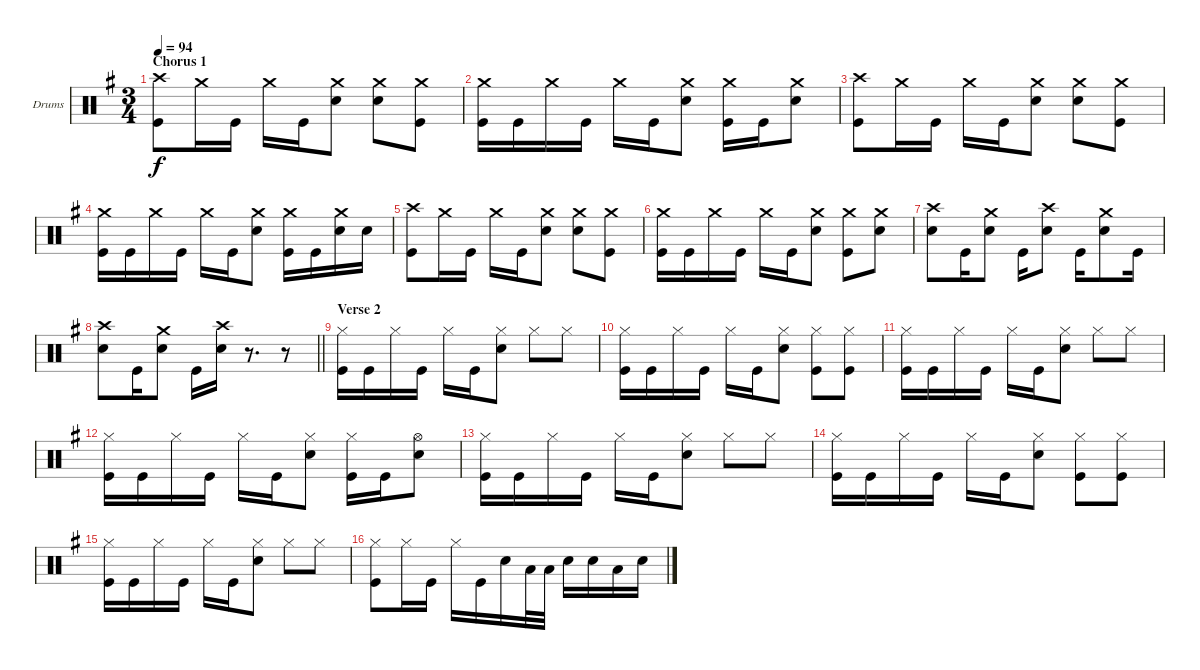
\bracketExtendMode groupsimilarinstruments
\firstSystemTrackNameOrientation horizontal
\otherSystemsTrackNameOrientation horizontal
\track ("Drumkit" "Drums") {instrument percussion}
\staff {score}
\articulation defaults
\ts (3 4)
\section ("" "Chorus 1")
\tempo 94
\clef neutral
\ks g
("Crash high (hit)" "Kick (hit)").8{dy f} "Crash medium (hit)".16 "Kick (hit)".16 "Crash medium (hit)".16 "Kick (hit)".16 ("Crash medium (hit)" "Snare (hit) 2").8 ("Crash medium (hit)" "Snare (hit) 2").8 ("Crash medium (hit)" "Kick (hit)").8 |
("Crash medium (hit)" "Kick (hit)").16 "Kick (hit)".16 "Crash medium (hit)".16 "Kick (hit)".16 "Crash medium (hit)".16 "Kick (hit)".16 ("Crash medium (hit)" "Snare (hit) 2").8 ("Crash medium (hit)" "Kick (hit)").16 "Kick (hit)".16 ("Crash medium (hit)" "Snare (hit) 2").8 |
("Crash high (hit)" "Kick (hit)").8 "Crash medium (hit)".16 "Kick (hit)".16 "Crash medium (hit)".16 "Kick (hit)".16 ("Crash medium (hit)" "Snare (hit) 2").8 ("Crash medium (hit)" "Snare (hit) 2").8 ("Crash medium (hit)" "Kick (hit)").8 |
("Crash medium (hit)" "Kick (hit)").16 "Kick (hit)".16 "Crash medium (hit)".16 "Kick (hit)".16 "Crash medium (hit)".16 "Kick (hit)".16 ("Crash medium (hit)" "Snare (hit) 2").8 ("Crash medium (hit)" "Kick (hit)").16 "Kick (hit)".16 ("Crash medium (hit)" "Snare (hit) 2").16 "Snare (hit) 2".16 |
("Crash high (hit)" "Kick (hit)").8 "Crash medium (hit)".16 "Kick (hit)".16 "Crash medium (hit)".16 "Kick (hit)".16 ("Crash medium (hit)" "Snare (hit) 2").8 ("Crash medium (hit)" "Snare (hit) 2").8 ("Crash medium (hit)" "Kick (hit)").8 |
("Crash medium (hit)" "Kick (hit)").16 "Kick (hit)".16 "Crash medium (hit)".16 "Kick (hit)".16 "Crash medium (hit)".16 "Kick (hit)".16 ("Crash medium (hit)" "Snare (hit) 2").8 ("Crash medium (hit)" "Kick (hit)").8 ("Crash medium (hit)" "Snare (hit) 2").8 |
("Crash high (hit)" "Snare (hit) 2").8 "Kick (hit)".16 ("Crash medium (hit)" "Snare (hit) 2").8 "Kick (hit)".16 ("Crash high (hit)" "Snare (hit) 2").8 "Kick (hit)".16 ("Crash medium (hit)" "Snare (hit) 2").8 "Kick (hit)".16 |
\barLineRight lightlight
("Crash high (hit)" "Snare (hit) 2").8 "Kick (hit)".16 ("Crash medium (hit)" "Snare (hit) 2").8 "Kick (hit)".16 ("Crash high (hit)" "Snare (hit) 2").16 r.8{d} r.8 |
\section ("" "Verse 2")
("Hi-Hat (closed)" "Kick (hit)").16 "Kick (hit)".16 "Hi-Hat (closed)".16 "Kick (hit)".16 "Hi-Hat (closed)".16 "Kick (hit)".16 ("Hi-Hat (closed)" "Snare (hit) 2").8 "Hi-Hat (closed)".8 "Hi-Hat (closed)".8 |
("Hi-Hat (closed)" "Kick (hit)").16 "Kick (hit)".16 "Hi-Hat (closed)".16 "Kick (hit)".16 "Hi-Hat (closed)".16 "Kick (hit)".16 ("Hi-Hat (closed)" "Snare (hit) 2").8 ("Hi-Hat (closed)" "Kick (hit)").8 ("Hi-Hat (closed)" "Kick (hit)").8 |
("Hi-Hat (closed)" "Kick (hit)").16 "Kick (hit)".16 "Hi-Hat (closed)".16 "Kick (hit)".16 "Hi-Hat (closed)".16 "Kick (hit)".16 ("Hi-Hat (closed)" "Snare (hit) 2").8 "Hi-Hat (closed)".8 "Hi-Hat (closed)".8 |
("Hi-Hat (closed)" "Kick (hit)").16 "Kick (hit)".16 "Hi-Hat (closed)".16 "Kick (hit)".16 "Hi-Hat (closed)".16 "Kick (hit)".16 ("Hi-Hat (closed)" "Snare (hit) 2").8 ("Hi-Hat (closed)" "Kick (hit)").16 "Kick (hit)".16 ("Hi-Hat (open)" "Snare (hit) 2").8 |
("Hi-Hat (closed)" "Kick (hit)").16 "Kick (hit)".16 "Hi-Hat (closed)".16 "Kick (hit)".16 "Hi-Hat (closed)".16 "Kick (hit)".16 ("Hi-Hat (closed)" "Snare (hit) 2").8 "Hi-Hat (closed)".8 "Hi-Hat (closed)".8 |
("Hi-Hat (closed)" "Kick (hit)").16 "Kick (hit)".16 "Hi-Hat (closed)".16 "Kick (hit)".16 "Hi-Hat (closed)".16 "Kick (hit)".16 ("Hi-Hat (closed)" "Snare (hit) 2").8 ("Hi-Hat (closed)" "Kick (hit)").8 ("Hi-Hat (closed)" "Kick (hit)").8 |
("Hi-Hat (closed)" "Kick (hit)").16 "Kick (hit)".16 "Hi-Hat (closed)".16 "Kick (hit)".16 "Hi-Hat (closed)".16 "Kick (hit)".16 ("Hi-Hat (closed)" "Snare (hit) 2").8 "Hi-Hat (closed)".8 "Hi-Hat (closed)".8 |
("Hi-Hat (closed)" "Kick (hit)").8 "Hi-Hat (closed)".16 "Kick (hit)".16 "Hi-Hat (closed)".16 "Kick (hit)".16 "Snare (hit) 2".16 "Low Tom (hit)".32 "Low Tom (hit)".32 "Snare (hit) 2".16 "Snare (hit) 2".16 "Low Tom (hit)".16 "Snare (hit) 2".16
